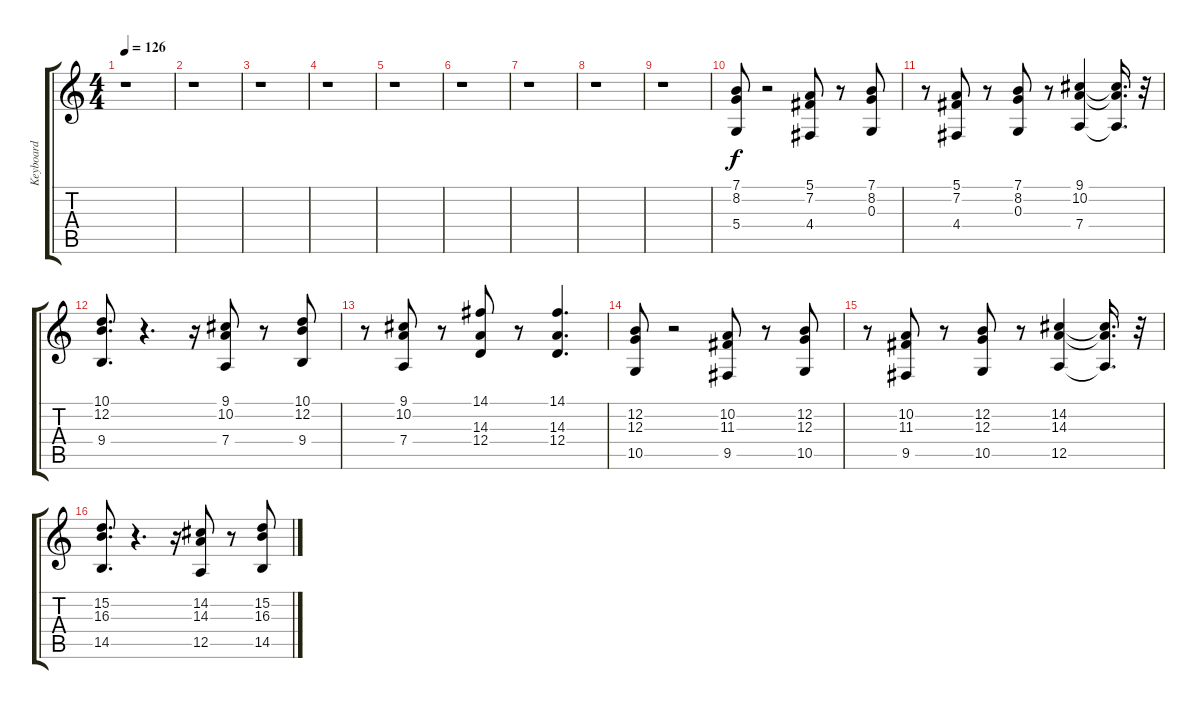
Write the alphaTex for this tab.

\track ("Keyboard" "Keyboard") {instrument lead2sawtooth}
\staff {score tabs}
\tuning (E4 B3 G3 D3 A2 E2) {hide}
\ts (4 4)
\tempo 126
\clef g2
\ks c
r.1{dy f} |
r.1 |
r.1 |
r.1 |
r.1 |
r.1 |
r.1 |
r.1 |
r.1 |
(7.1 8.2 5.4).8 r.2 (5.1 7.2 4.4).8 r.8 (7.1 8.2 0.3).8 |
r.8 (5.1 7.2 4.4).8 r.8 (7.1 8.2 0.3).8 r.8 (9.1 10.2 7.4).4 (9.1{t} 10.2{t} 7.4{t}).16{d} r.32 |
(10.1 12.2 9.4).8{d} r.4{d} r.16 (9.1 10.2 7.4).8 r.8 (10.1 12.2 9.4).8 |
r.8 (9.1 10.2 7.4).8 r.8 (14.1 14.3 12.4).8 r.8 (14.1 14.3 12.4).4{d} |
(12.2 12.3 10.5).8 r.2 (10.2 11.3 9.5).8 r.8 (12.2 12.3 10.5).8 |
r.8 (10.2 11.3 9.5).8 r.8 (12.2 12.3 10.5).8 r.8 (14.2 14.3 12.5).4 (14.2{t} 14.3{t} 12.5{t}).16{d} r.32 |
(15.2 16.3 14.5).8{d} r.4{d} r.16 (14.2 14.3 12.5).8 r.8 (15.2 16.3 14.5).8
